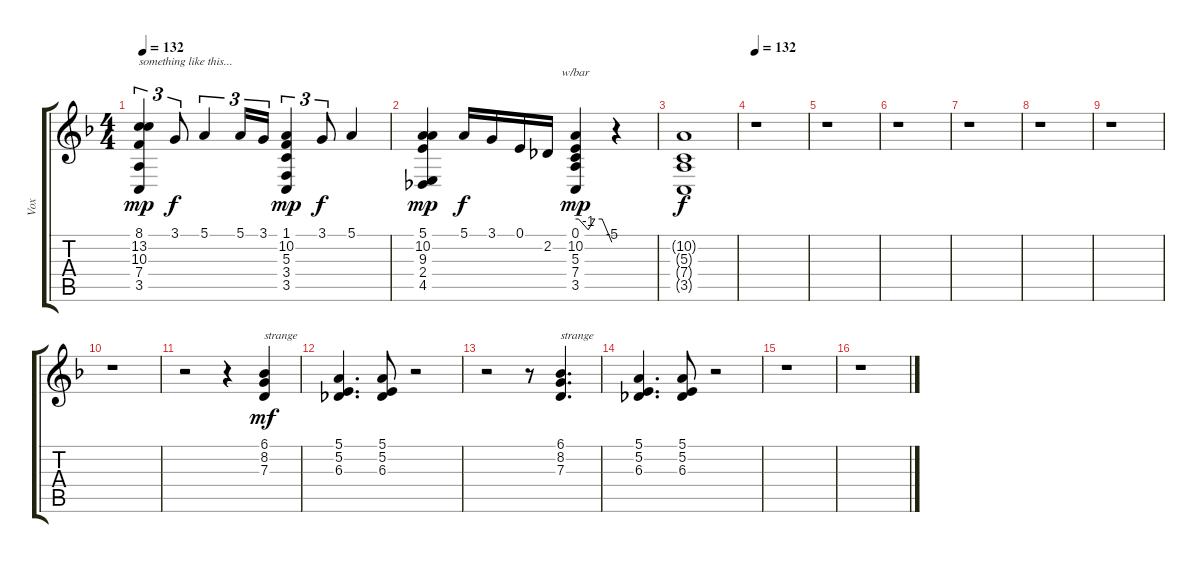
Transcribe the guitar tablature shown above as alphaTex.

\track ("Vox" "Vox") {instrument violin}
\staff {score tabs}
\tuning (E4 B3 G3 D3 A2 E2) {hide}
\ts (4 4)
\tempo 132
\tempo 80
\tempo 132
\clef g2
\ks dminor
(8.1 13.2 10.3 7.4 3.5).4{tu (3 2) txt "something like this..." dy mp instrument violin} 3.1.8{tu (3 2) dy f} 5.1.4{tu (3 2)} 5.1.16{tu (3 2)} 3.1.16{tu (3 2)} (1.1 10.2 5.3 3.4 3.5).4{tu (3 2) dy mp} 3.1.8{tu (3 2) dy f} 5.1.4 |
(5.1 10.2 9.3 2.4 4.5).4{dy mp} 5.1.16{dy f} 3.1.16 0.1.16 2.2.16 (0.1 10.2 5.3 7.4 3.5).4{tbe (custom default 0 0 5 0 21 -4 32 0 44 0 60 -20) dy mp} r.4 |
(10.2{t} 5.3{t} 7.4{t} 3.5{t}).1{dy f} |
\tempo 132
r.1 |
r.1 |
r.1 |
r.1 |
r.1 |
r.1 |
r.1 |
r.2 r.4 (6.1 8.2 7.3).4{txt "strange" dy mf} |
(5.1 5.2 6.3).4{d} (5.1 5.2 6.3).8 r.2 |
r.2 r.8 (6.1 8.2 7.3).4{d txt "strange"} |
(5.1 5.2 6.3).4{d} (5.1 5.2 6.3).8 r.2 |
r.1 |
r.1
